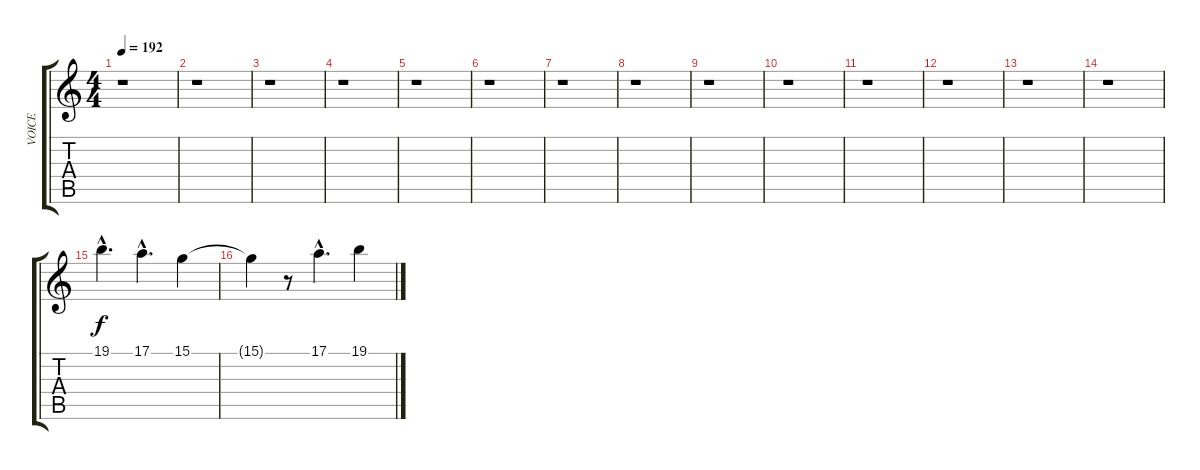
\track ("     VOICE" "     VOICE") {instrument electricpiano2}
\staff {score tabs}
\tuning (E4 B3 G3 D3 A2 E2) {hide}
\ts (4 4)
\tempo 192
\clef g2
\ks c
r.1{dy f} |
r.1 |
r.1 |
r.1 |
r.1 |
r.1 |
r.1 |
r.1 |
r.1 |
r.1 |
r.1 |
r.1 |
r.1 |
r.1 |
19.1{hac}.4{d} 17.1{hac}.4{d} 15.1.4 |
15.1{t}.4 r.8 17.1{hac}.4{d} 19.1.4
